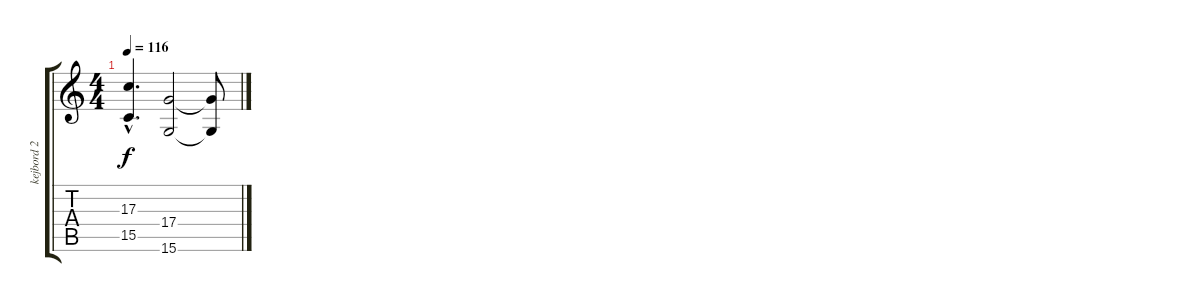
\track ("kejbord 2" "kejbord 2") {instrument synthstrings1}
\staff {score tabs}
\tuning (E4 B3 G3 D3 A2 E2) {hide}
\ts (4 4)
\tempo 116
\clef g2
\ks c
(17.3{hac} 15.5{hac}).4{d dy f} (17.4 15.6).2 (17.4{t} 15.6{t}).8
